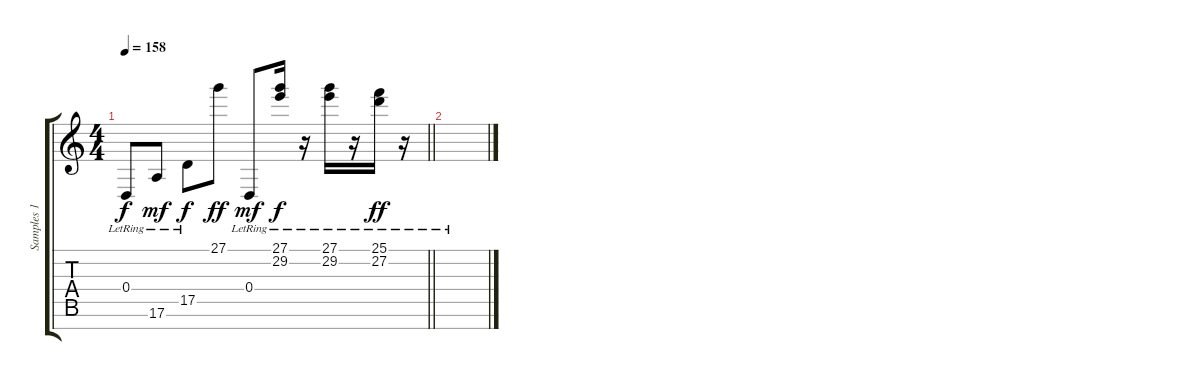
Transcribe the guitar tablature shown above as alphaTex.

\track ("Samples 1" "Samples 1") {instrument electricgrandpiano}
\staff {score tabs}
\tuning (E4 B3 G3 D3 A2 E2 B1) {hide}
\ts (4 4)
\tempo 158
\clef g2
\barLineRight lightlight
\ks c
0.4{lr}.8{dy f} 17.6{lr}.8{dy mf} 17.5{lr}.8{dy f} 27.1.8{dy ff} 0.4{lr}.8{dy mf} (27.1{lr} 29.2{lr}).16{dy f} r.16 (27.1{lr} 29.2{lr}).16 r.16 (25.1{lr} 27.2{lr}).16{dy ff} r.16 |
\section ("" " ")
